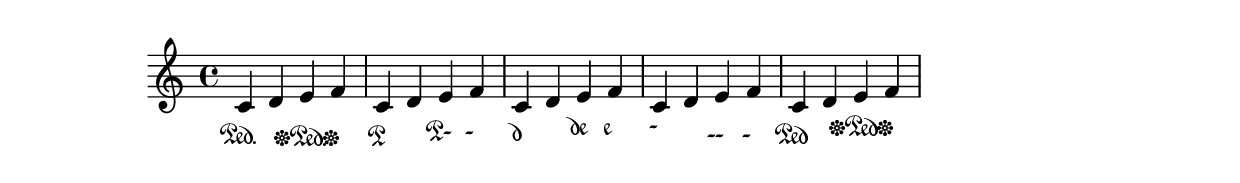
%% Do not edit this file; it is automatically
%% generated from LSR http://lsr.dsi.unimi.it
%% This file is in the public domain.
\version "2.13.29"

\header {
  lsrtags = "keyboards, tweaks-and-overrides"

%% Translation of GIT committish: 0b55335aeca1de539bf1125b717e0c21bb6fa31b
  texidoces = "
Se puede usar @code{Staff.pedalSustainStrings} para fijar el texto de
las indicaciones de pisar pedal y levantar pedal.  Observe que las
únicas cadenas válidas son las que están en la lista de glifos de
pedal: los valores que aparecen en este fragmento de código son una
relación exhaustiva.

"
  doctitlees = "Modificar el texto de las indicaciones de pedal"



  texidoc = "
@code{Staff.pedalSustainStrings} can be used to set the text used for
pedal down and up.  Note that the only valid strings are those found in
the list of pedal glyphs - the values used this snippet constitute an
exhaustive list.

"
  doctitle = "Changing the text for sustain markings"
} % begin verbatim

sustainNotes = { c4\sustainOn d e\sustainOff\sustainOn f\sustainOff }

\relative c' {
  \sustainNotes
  \set Staff.pedalSustainStrings = #'("P" "P-" "-")
  \sustainNotes
  \set Staff.pedalSustainStrings = #'("d" "de" "e")
  \sustainNotes
  \set Staff.pedalSustainStrings = #'("M" "M-" "-")
  \sustainNotes
  \set Staff.pedalSustainStrings = #'("Ped" "*Ped" "*")
  \sustainNotes
}
